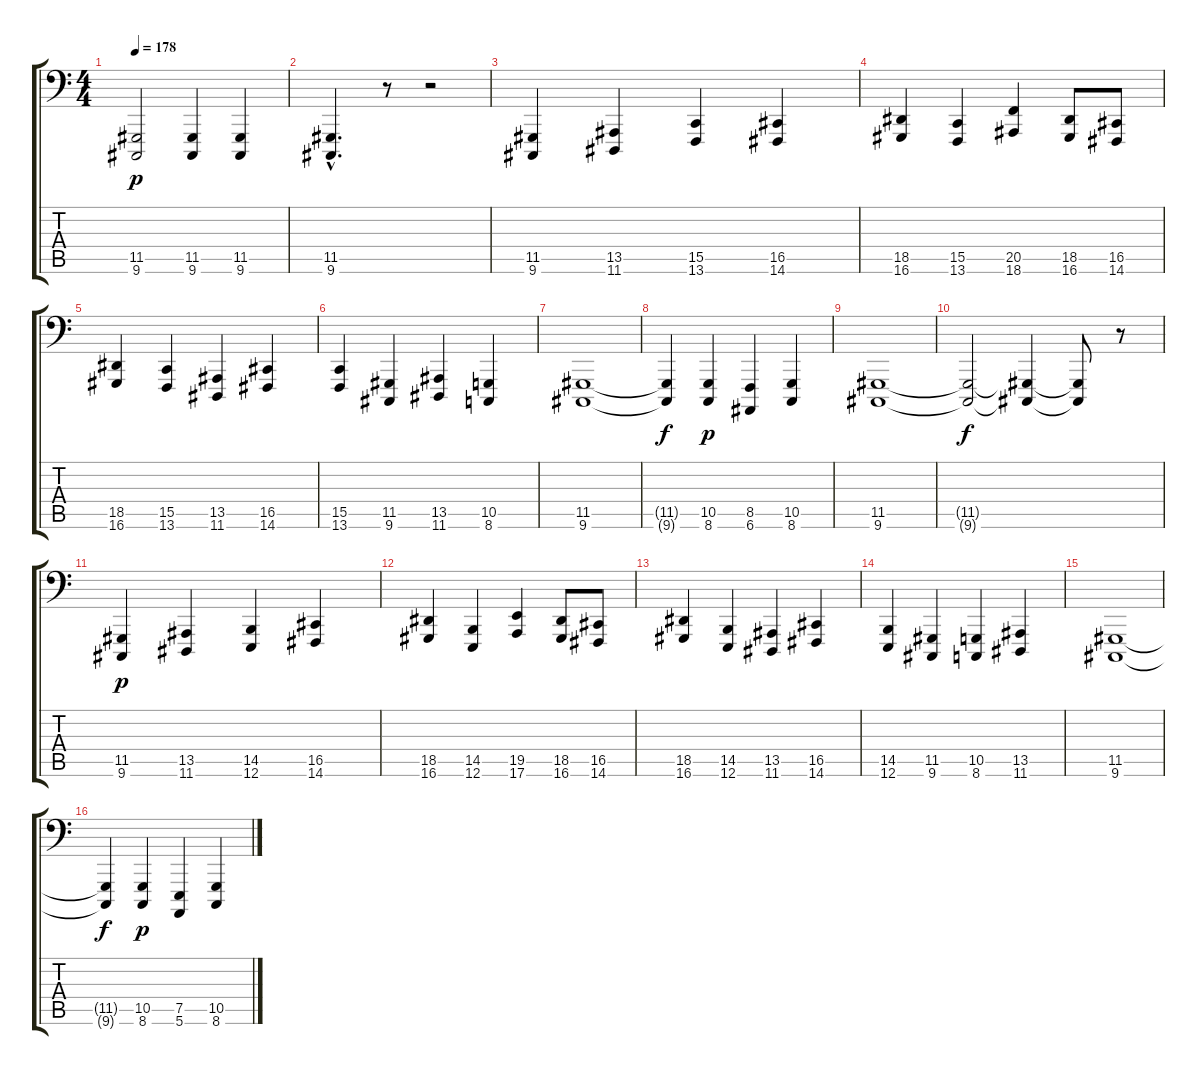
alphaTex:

\track "" {instrument timpani}
\staff {score tabs}
\tuning (E3 B2 G2 D2 A0 E0) {hide}
\ts (4 4)
\tempo 178
\clef f4
\ks c
(11.5 9.6).2{dy p} (11.5 9.6).4 (11.5 9.6).4 |
(11.5{hac} 9.6{hac}).4{d} r.8 r.2 |
(11.5 9.6).4{instrument churchorgan} (13.5 11.6).4 (15.5 13.6).4 (16.5 14.6).4 |
(18.5 16.6).4 (15.5 13.6).4 (20.5 18.6).4 (18.5 16.6).8 (16.5 14.6).8 |
(18.5 16.6).4 (15.5 13.6).4 (13.5 11.6).4 (16.5 14.6).4 |
(15.5 13.6).4 (11.5 9.6).4 (13.5 11.6).4 (10.5 8.6).4 |
(11.5 9.6).1 |
(11.5{t} 9.6{t}).4{dy f} (10.5 8.6).4{dy p} (8.5 6.6).4 (10.5 8.6).4 |
(11.5 9.6).1 |
(11.5{t} 9.6{t}).2{dy f} (11.5{t} 9.6{t}).4 (11.5{t} 9.6{t}).8 r.8 |
(11.5 9.6).4{dy p instrument churchorgan} (13.5 11.6).4 (14.5 12.6).4 (16.5 14.6).4 |
(18.5 16.6).4 (14.5 12.6).4 (19.5 17.6).4 (18.5 16.6).8 (16.5 14.6).8 |
(18.5 16.6).4 (14.5 12.6).4 (13.5 11.6).4 (16.5 14.6).4 |
(14.5 12.6).4 (11.5 9.6).4 (10.5 8.6).4 (13.5 11.6).4 |
(11.5 9.6).1 |
(11.5{t} 9.6{t}).4{dy f} (10.5 8.6).4{dy p} (7.5 5.6).4 (10.5 8.6).4
